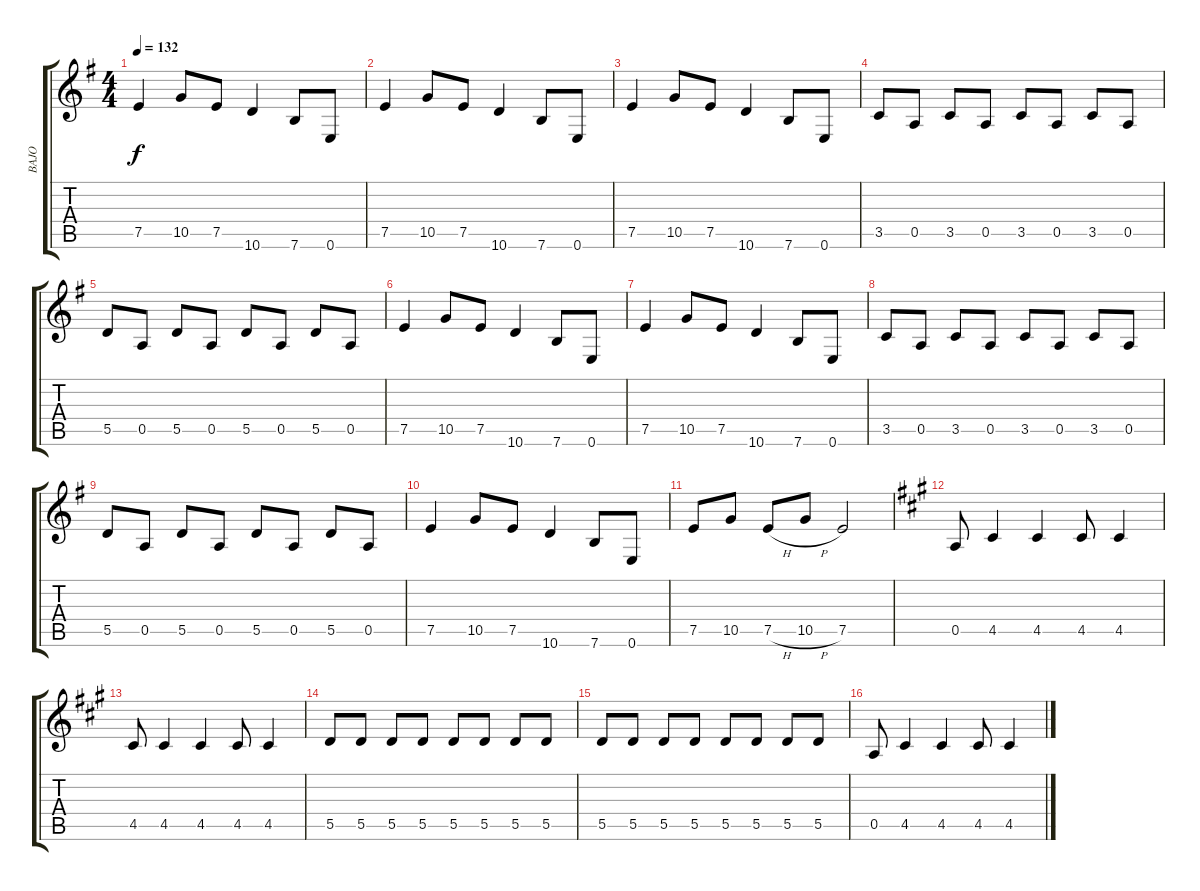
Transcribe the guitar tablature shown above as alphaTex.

\track ("BAJO" "BAJO") {instrument electricbassfinger}
\staff {score tabs}
\tuning (E4 B3 G3 D3 A2 E2) {hide}
\ts (4 4)
\tempo 132
\clef g2
\ks eminor
7.5.4{dy f} 10.5.8 7.5.8 10.6.4 7.6.8 0.6.8 |
7.5.4 10.5.8 7.5.8 10.6.4 7.6.8 0.6.8 |
7.5.4 10.5.8 7.5.8 10.6.4 7.6.8 0.6.8 |
3.5.8 0.5.8 3.5.8 0.5.8 3.5.8 0.5.8 3.5.8 0.5.8 |
5.5.8 0.5.8 5.5.8 0.5.8 5.5.8 0.5.8 5.5.8 0.5.8 |
7.5.4 10.5.8 7.5.8 10.6.4 7.6.8 0.6.8 |
7.5.4 10.5.8 7.5.8 10.6.4 7.6.8 0.6.8 |
3.5.8 0.5.8 3.5.8 0.5.8 3.5.8 0.5.8 3.5.8 0.5.8 |
5.5.8 0.5.8 5.5.8 0.5.8 5.5.8 0.5.8 5.5.8 0.5.8 |
7.5.4 10.5.8 7.5.8 10.6.4 7.6.8 0.6.8 |
7.5.8 10.5.8 7.5{h}.8 10.5{h}.8 7.5.2 |
\ks f#minor
0.5.8 4.5.4 4.5.4 4.5.8 4.5.4 |
4.5.8 4.5.4 4.5.4 4.5.8 4.5.4 |
5.5.8 5.5.8 5.5.8 5.5.8 5.5.8 5.5.8 5.5.8 5.5.8 |
5.5.8 5.5.8 5.5.8 5.5.8 5.5.8 5.5.8 5.5.8 5.5.8 |
0.5.8 4.5.4 4.5.4 4.5.8 4.5.4
